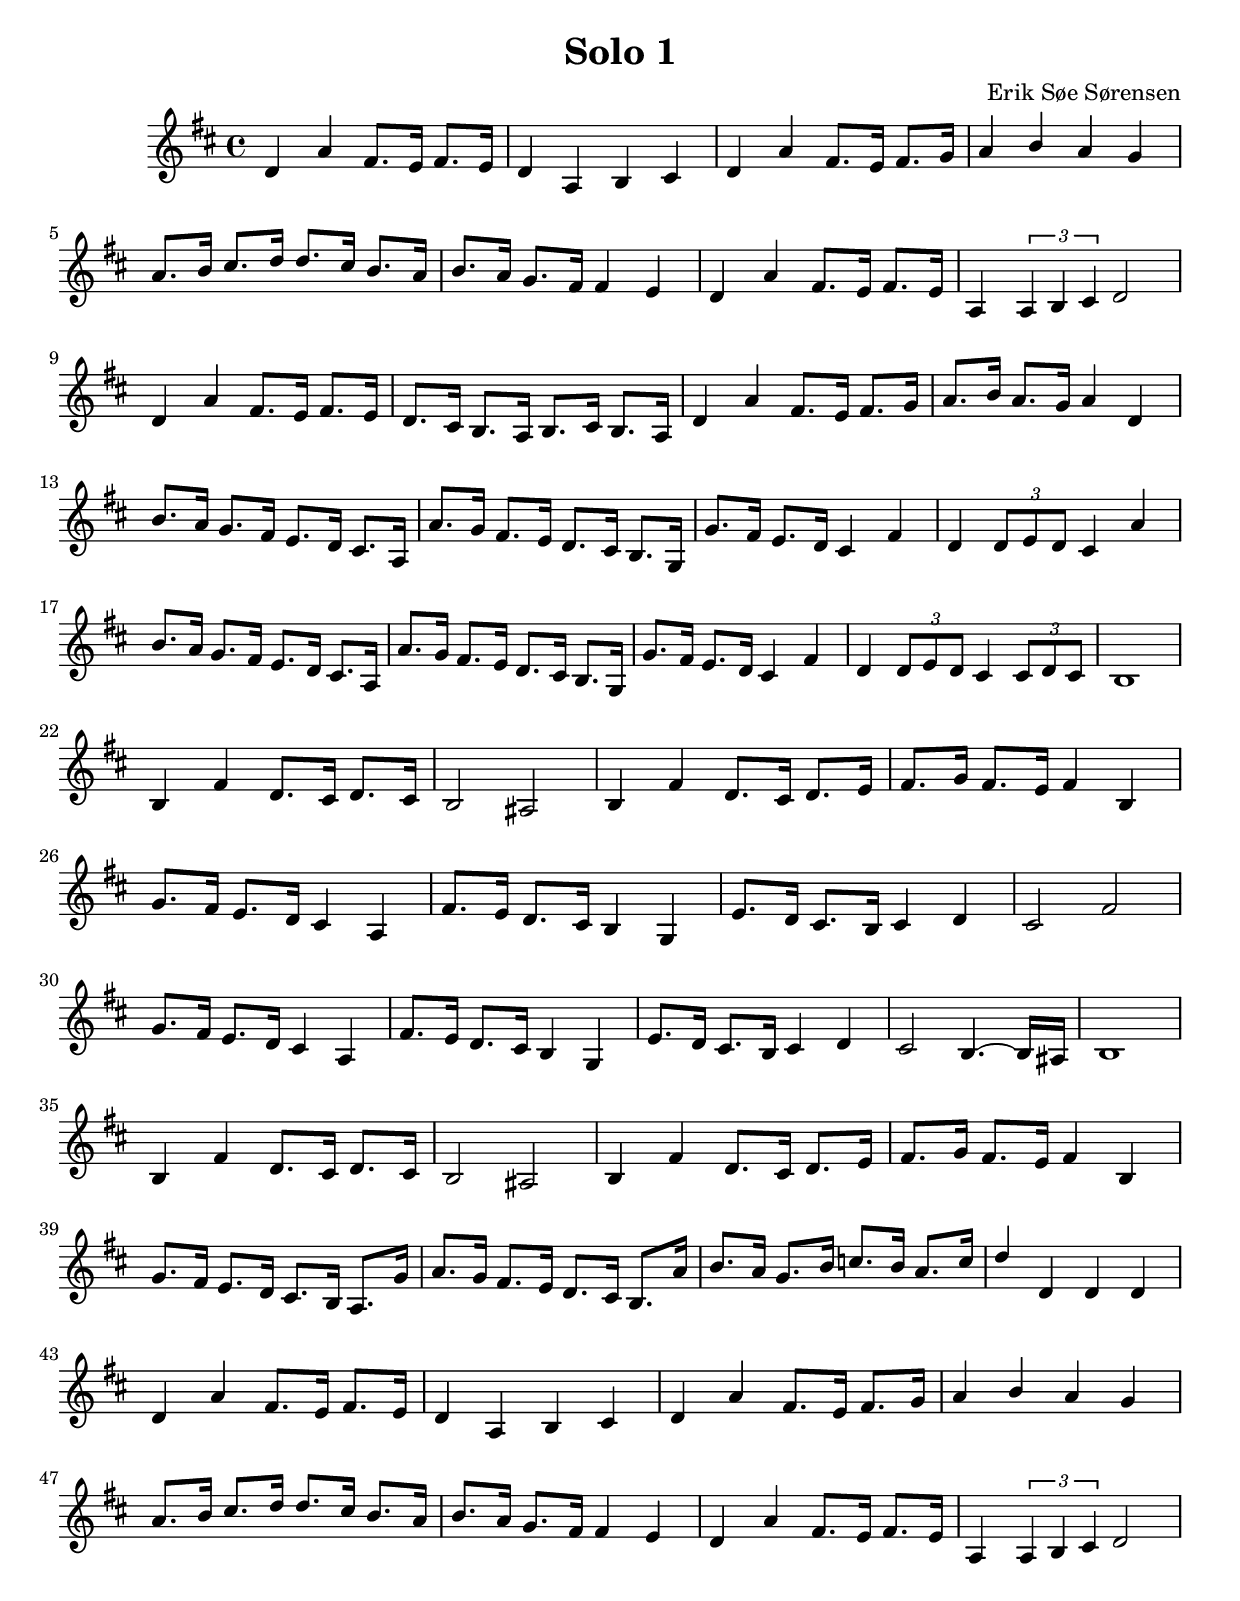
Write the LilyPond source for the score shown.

%% Mål: Duet, 2 violiner.

%%\include "event-listener.ly"

\version "2.18.2"
\header {
  title = "Solo 1"
  composer = "Erik Søe Sørensen"
}

OneA = {
      %% I I I V
      <<
      	\context Voice = "Violin 1" \relative {
	  | c4 g' e8. d16 e8. d16
	  | c4 g a b
	  | c4 g' e8. d16 e8. f16
	  | g4 a g f
	}
      >>
      %% iii-vi IV
      <<
      	\context Voice = "Violin 1" \relative {
      	  | g8. a16 b8. c16
      	  c8. b16 a8. g16 |
      	  | a8. g16 f8. e16
      	  e4 d |
      	}
      >>

      %% I V-I
      <<
      	\context Voice = "Violin 1" \relative {
      	  | c4 g' e8. d16 e8. d16
      	  | g,4 \tuplet 3/1 {g4 a b} c2 |
      	}
      >>
}

OneB = {
      %% I ? ? ?
      <<
      	\context Voice = "Violin 1" \relative {
	  | c4 g' e8. d16 e8. d16
	  | c8. b16 a8. g16 a8. b16 a8. g16
	  | c4 g' e8. d16 e8. f16
	  | g8. a16 g8. f16 g4 c,4
	}
      >>
      %% ??
      <<
      	\context Voice = "Violin 1" \relative {
%      	  | a8. g16 f8. e16 d4 f4
      	  | a8. g16 f8. e16 d8. c16 b8. g16
	  | g'8. f16 e8. d16 c8. b16 a8. f16
	  | f'8. e16 d8. c16 b4 e4
	  | c4 \tuplet 3/2 {c8 d c} b4 g'4
      	}
      >>

      <<
      	\context Voice = "Violin 1" \relative {
      	  | a8. g16 f8. e16 d8. c16 b8. g16
	  | g'8. f16 e8. d16 c8. b16 a8. f16
	  | f'8. e16 d8. c16 b4 e4
	  | c4 \tuplet 3/2 {c8 d c} b4 \tuplet 3/2 {b8 c b}
	  | a1
      	}
      >>

}

TwoA = {
      %% i ? ? ?
      <<
      	\context Voice = "Violin 1" \relative {
	  | a,4 e' c8. b16 c8. b16
	  | a2 gis2
	  | a4 e' c8. b16 c8. d16
	  | e8. f16 e8. d16 e4 a,4
	}
      >>

      <<
      	\context Voice = "Violin 1" \relative {
	  %%| f8. e16 d8. c16 b4 e4
	  %%| dis8. c16 b8. a16 g4 c4
	  | f8. e16 d8. c16 b4 g4
	  | e'8. d16 c8. b16 a4 f4
	  | d'8. c16 b8. a16 b4 c
	  | b2 e2
	}
      >>

          <<
      	\context Voice = "Violin 1" \relative {
	  %%| f8. e16 d8. c16 b4 e4
	  %%| dis8. c16 b8. a16 g4 c4
	  | f8. e16 d8. c16 b4 g4
	  | e'8. d16 c8. b16 a4 f4
	  | d'8. c16 b8. a16 b4 c
	  | b2 a4.~a16 gis16

	  | a1
	}
      >>
}

TwoB = {
      %% i ? ? ?
      <<
      	\context Voice = "Violin 1" \relative {
	  | a,4 e' c8. b16 c8. b16
	  | a2 gis2
	  | a4 e' c8. b16 c8. d16
	  | e8. f16 e8. d16 e4 a,4
	}
      >>

      <<
      	\context Voice = "Violin 1" \relative {
	  | f8. e16 d8. c16 b8. a16 g8. f'16
	  | g8. f16 e8. d16 c8. b16 a8. g'16
	  | a8. g16 f8. a16 bes8. a16 g8. bes16
	  | c4 c, c c
	}
      >>
}

Three = {
      %% I I I V
      <<
      	\context Voice = "Violin 1" \relative {
	  | c4 g' e8. d16 e8. d16
	  | c4 g a b
	  | c4 g' e8. d16 e8. f16
	  | g4 a g f
	}
      >>
      %% iii-vi IV
      <<
      	\context Voice = "Violin 1" \relative {
      	  | g8. a16 b8. c16
      	  c8. b16 a8. g16 |
      	  | a8. g16 f8. e16
      	  e4 d |
      	}
      >>

      %% I V-I
      <<
      	\context Voice = "Violin 1" \relative {
      	  | c4 g' e8. d16 e8. d16
      	  | g,4 \tuplet 3/1 {g4 a b} c2 |
      	}
      >>
}

musik = \transpose c d' {
  \time 4/4
  \key c \major
  {
    <<
      %% Create voices:
      \context Voice = "Violin 1" {\voiceOne}
    >>

    %% Major part:
    \OneA
    \OneB
    %% Minor part:
    \break
    \TwoA
    \break
    \TwoB
    \break
    \Three
  }
}

\score {
  \musik
  \layout { }
}
%showLastLength = R1*8
\score {
  \new Staff \with {midiInstrument = #"violin"} {
    \unfoldRepeats \musik
  }
  \midi {
    midiInstrument = violin
    \tempo 4 = 120
  }
}
